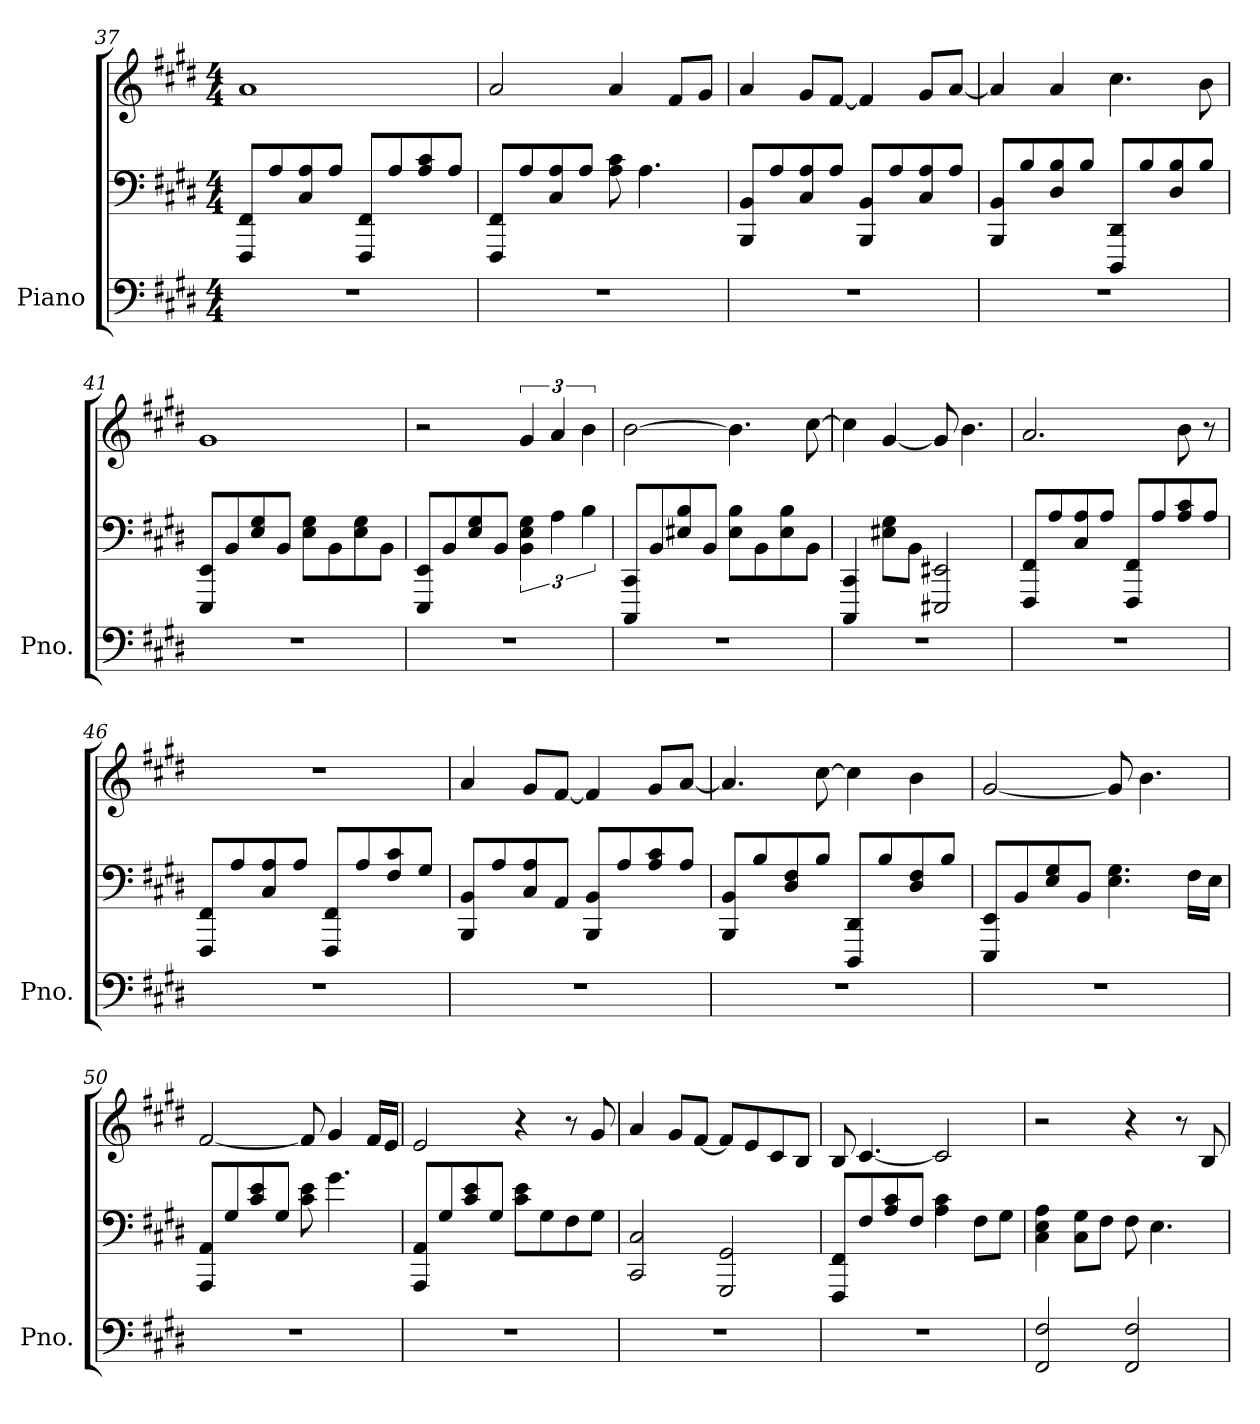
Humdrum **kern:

**kern	**kern	**kern
*part1	*part1	*part1
*staff3	*staff2	*staff1
*I"Piano	*	*
*I'Pno.	*	*
*clefF4	*clefF4	*clefG2
*k[f#c#g#d#]	*k[f#c#g#d#]	*k[f#c#g#d#]
*M4/4	*M4/4	*M4/4
=37	=37	=37
1r	8FFF#/ 8FF#/L	1a
.	8A/	.
.	8C#/ 8A/	.
.	8A/J	.
.	8FFF#/ 8FF#/L	.
.	8A/	.
.	8A/ 8c#/	.
.	8A/J	.
=38	=38	=38
1r	8FFF#/ 8FF#/L	2a/
.	8A/	.
.	8C#/ 8A/	.
.	8A/J	.
.	8A\ 8c#\	4a/
.	4.A\	.
.	.	8f#/L
.	.	8g#/J
=39	=39	=39
1r	8BBB/ 8BB/L	4a/
.	8A/	.
.	8C#/ 8A/	8g#/L
.	8A/J	[8f#/J
.	8BBB/ 8BB/L	4f#/]
.	8A/	.
.	8C#/ 8A/	8g#/L
.	8A/J	[8a/J
=40	=40	=40
1r	8BBB/ 8BB/L	4a/]
.	8B/	.
.	8D#/ 8B/	4a/
.	8B/J	.
.	8DDD#/ 8DD#/L	4.cc#\
.	8B/	.
.	8D#/ 8B/	.
.	8B/J	8b\
!!LO:PB:g=z
=41	=41	=41
1r	8EEE/ 8EE/L	1g#
.	8BB/	.
.	8E/ 8G#/	.
.	8BB/J	.
.	8E\ 8G#\L	.
.	8BB\	.
.	8E\ 8G#\	.
.	8BB\J	.
=42	=42	=42
1r	8EEE/ 8EE/L	2r
.	8BB/	.
.	8E/ 8G#/	.
.	8BB/J	.
.	6BB\ 6E\ 6G#\	6g#/
.	6A\	6a/
.	6B\	6b\
=43	=43	=43
1r	8CCC#/ 8CC#/L	[2b\
.	8BB/	.
.	8E#X/ 8B/	.
.	8BB/J	.
.	8E#\ 8B\L	4.b\]
.	8BB\	.
.	8E#\ 8B\	.
.	8BB\J	[8cc#\
=44	=44	=44
1r	4CCC#/ 4CC#/	4cc#\]
.	8E#X\ 8G#\L	[4g#/
.	8BB\J	.
.	2EEE#X/ 2EE#X/	8g#/]
.	.	4.b\
=45	=45	=45
1r	8FFF#/ 8FF#/L	2.a/
.	8A/	.
.	8C#/ 8A/	.
.	8A/J	.
.	8FFF#/ 8FF#/L	.
.	8A/	.
.	8A/ 8c#/	8b\
.	8A/J	8r
!!LO:LB:g=z
=46	=46	=46
1r	8FFF#/ 8FF#/L	1r
.	8A/	.
.	8C#/ 8A/	.
.	8A/J	.
.	8FFF#/ 8FF#/L	.
.	8A/	.
.	8F#/ 8c#/	.
.	8G#/J	.
=47	=47	=47
1r	8BBB/ 8BB/L	4a/
.	8A/	.
.	8C#/ 8A/	8g#/L
.	8AA/J	[8f#/J
.	8BBB/ 8BB/L	4f#/]
.	8A/	.
.	8A/ 8c#/	8g#/L
.	8A/J	[8a/J
=48	=48	=48
1r	8BBB/ 8BB/L	4.a/]
.	8B/	.
.	8D#/ 8F#/	.
.	8B/J	[8cc#\
.	8DDD#/ 8DD#/L	4cc#\]
.	8B/	.
.	8D#/ 8F#/	4b\
.	8B/J	.
=49	=49	=49
1r	8EEE/ 8EE/L	[2g#/
.	8BB/	.
.	8E/ 8G#/	.
.	8BB/J	.
.	4.E\ 4.G#\	8g#/]
.	.	4.b\
.	16F#\LL	.
.	16E\JJ	.
=50	=50	=50
1r	8AAA/ 8AA/L	[2f#/
.	8G#/	.
.	8c#/ 8e/	.
.	8G#/J	.
.	8c#\ 8e\	8f#/]
.	4.g#\	4g#/
.	.	16f#/LL
.	.	16e/JJ
!!LO:LB:g=z
=51	=51	=51
1r	8AAA/ 8AA/L	2e/
.	8G#/	.
.	8c#/ 8e/	.
.	8G#/J	.
.	8c#\ 8e\L	4r
.	8G#\	.
.	8F#\	8r
.	8G#\J	8g#/
=52	=52	=52
1r	2CC#/ 2C#/	4a/
.	.	8g#/L
.	.	[8f#/J
.	2GGG#/ 2GG#/	8f#/L]
.	.	8e/
.	.	8c#/
.	.	8B/J
=53	=53	=53
1r	8FFF#/ 8FF#/L	8B/
.	8F#/	[4.c#/
.	8A/ 8c#/	.
.	8F#/J	.
.	4A\ 4c#\	2c#/]
.	8F#\L	.
.	8G#\J	.
=54	=54	=54
2FF#/ 2F#/	4C#\ 4E\ 4A\	2r
.	8C#\ 8G#\L	.
.	8F#\J	.
2FF#/ 2F#/	8F#\	4r
.	4.E\	.
.	.	8r
.	.	8B/
=	=	=
*-	*-	*-
